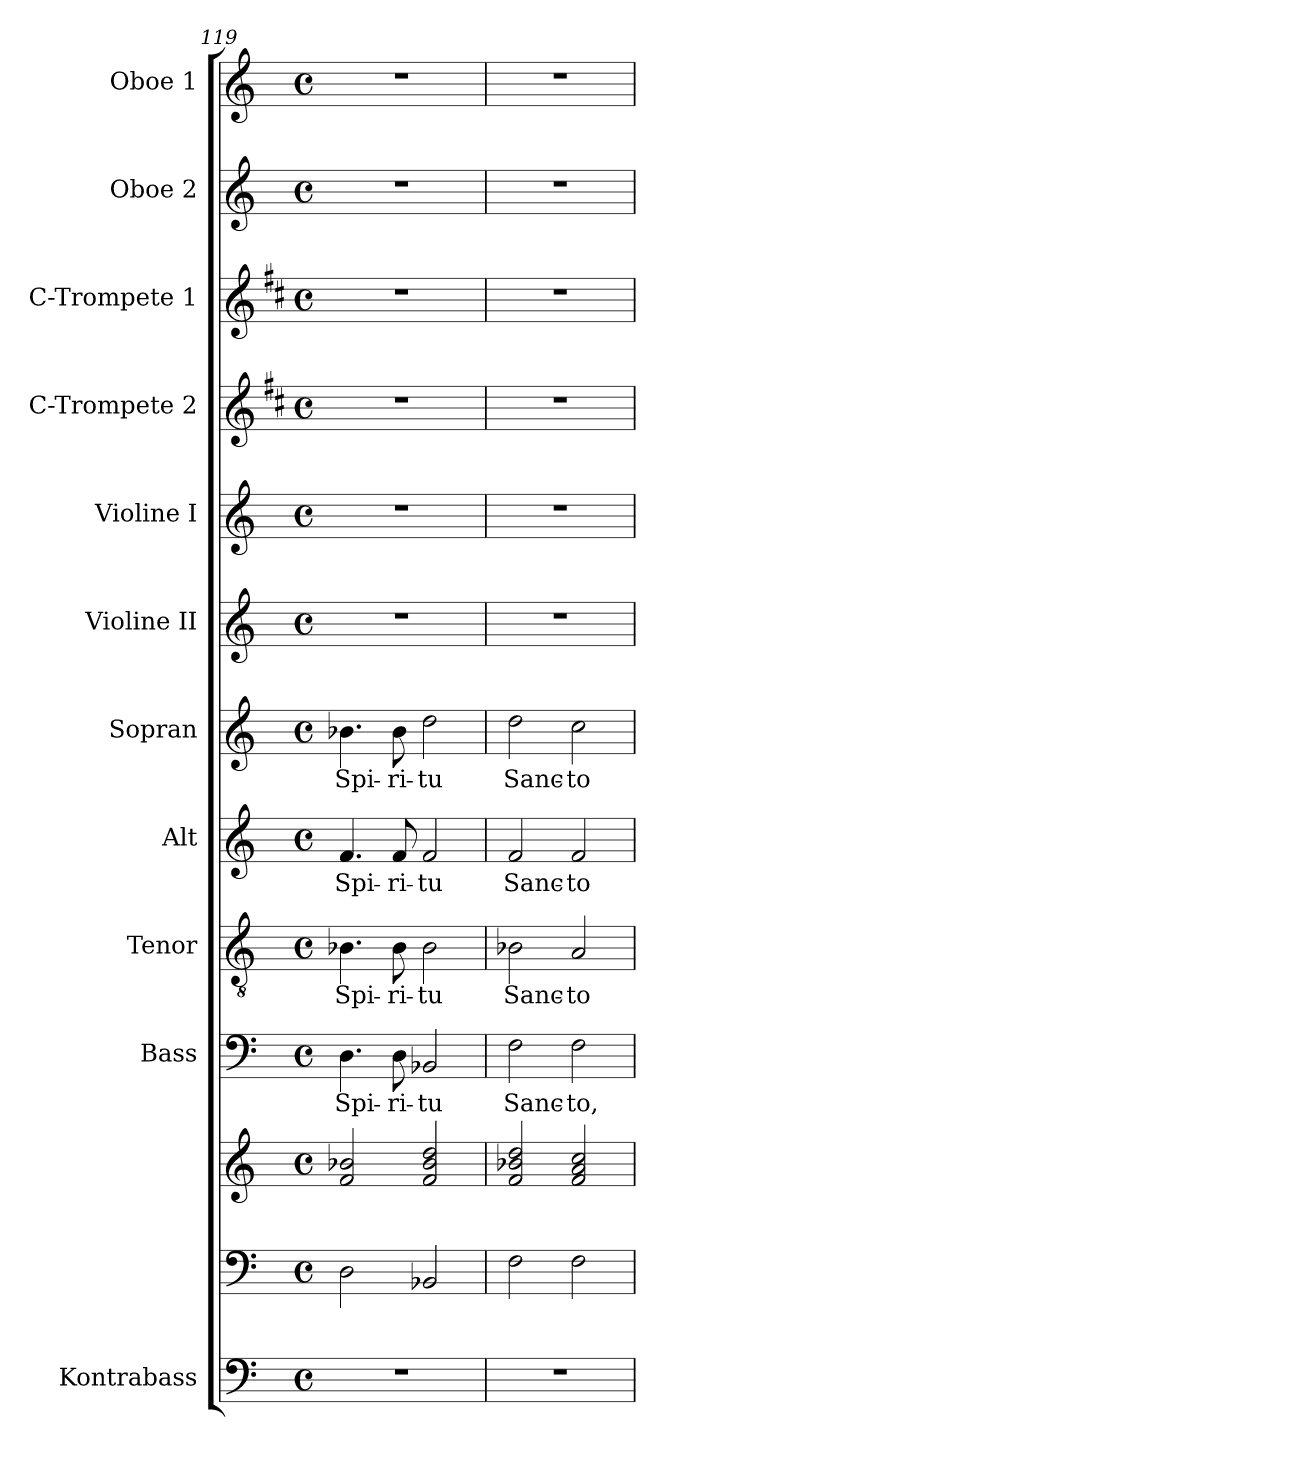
**kern	**kern	**kern	**kern	**text	**kern	**text	**kern	**text	**kern	**text	**kern	**kern	**kern	**kern	**kern	**kern
*part12	*part11	*part11	*part10	*part10	*part9	*part9	*part8	*part8	*part7	*part7	*part6	*part5	*part4	*part3	*part2	*part1
*staff13	*staff12	*staff11	*staff10	*staff10	*staff9	*staff9	*staff8	*staff8	*staff7	*staff7	*staff6	*staff5	*staff4	*staff3	*staff2	*staff1
*I"Kontrabass	*	*	*I"Bass	*	*I"Tenor	*	*I"Alt	*	*I"Sopran	*	*I"Violine II	*I"Violine I	*I"C-Trompete 2	*I"C-Trompete 1	*I"Oboe 2	*I"Oboe 1
*I'Kb.	*	*	*I'B.	*	*I'T.	*	*I'A.	*	*I'S.	*	*I'Vl. II	*I'Vl. I	*I'C Trp. 2	*I'C Trp. 1	*I'Ob. 2	*I'Ob. 1
*clefF4	*clefF4	*clefG2	*clefF4	*	*clefGv2	*	*clefG2	*	*clefG2	*	*clefG2	*clefG2	*clefG2	*clefG2	*clefG2	*clefG2
*ITrd7c12	*	*	*	*	*	*	*	*	*	*	*	*	*ITrd1c2	*ITrd1c2	*	*
*k[]	*k[]	*k[]	*k[]	*	*k[]	*	*k[]	*	*k[]	*	*k[]	*k[]	*k[]	*k[]	*k[]	*k[]
*C:	*C:	*C:	*C:	*	*C:	*	*C:	*	*C:	*	*C:	*C:	*C:	*C:	*C:	*C:
*M4/4	*M4/4	*M4/4	*M4/4	*	*M4/4	*	*M4/4	*	*M4/4	*	*M4/4	*M4/4	*M4/4	*M4/4	*M4/4	*M4/4
*met(c)	*met(c)	*met(c)	*met(c)	*	*met(c)	*	*met(c)	*	*met(c)	*	*met(c)	*met(c)	*met(c)	*met(c)	*met(c)	*met(c)
=119	=119	=119	=119	=119	=119	=119	=119	=119	=119	=119	=119	=119	=119	=119	=119	=119
!	!	!	!	!LO:LY:b	!	!LO:LY:b	!	!LO:LY:b	!	!LO:LY:b	!	!	!	!	!	!
1r	2D\	2f/ 2b-X/	4.D\	Spi-	4.B-X\	Spi-	4.f/	Spi-	4.b-X\	Spi-	1r	1r	1r	1r	1r	1r
!	!	!	!	!LO:LY:b	!	!LO:LY:b	!	!LO:LY:b	!	!LO:LY:b	!	!	!	!	!	!
.	.	.	8D\	-ri-	8B-\	-ri-	8f/	-ri-	8b-\	-ri-	.	.	.	.	.	.
!	!	!	!	!LO:LY:b	!	!LO:LY:b	!	!LO:LY:b	!	!LO:LY:b	!	!	!	!	!	!
.	2BB-X/	2f/ 2b-/ 2dd/	2BB-X/	-tu	2B-\	-tu	2f/	-tu	2dd\	-tu	.	.	.	.	.	.
=120	=120	=120	=120	=120	=120	=120	=120	=120	=120	=120	=120	=120	=120	=120	=120	=120
!	!	!	!	!LO:LY:b	!	!LO:LY:b	!	!LO:LY:b	!	!LO:LY:b	!	!	!	!	!	!
1r	2F\	2f/ 2b-X/ 2dd/	2F\	Sanc-	2B-X\	Sanc-	2f/	Sanc-	2dd\	Sanc-	1r	1r	1r	1r	1r	1r
!	!	!	!	!LO:LY:b	!	!LO:LY:b	!	!LO:LY:b	!	!LO:LY:b	!	!	!	!	!	!
.	2F\	2f/ 2a/ 2cc/	2F\	-to,	2A/	-to	2f/	-to	2cc\	-to	.	.	.	.	.	.
=	=	=	=	=	=	=	=	=	=	=	=	=	=	=	=	=
*-	*-	*-	*-	*-	*-	*-	*-	*-	*-	*-	*-	*-	*-	*-	*-	*-
